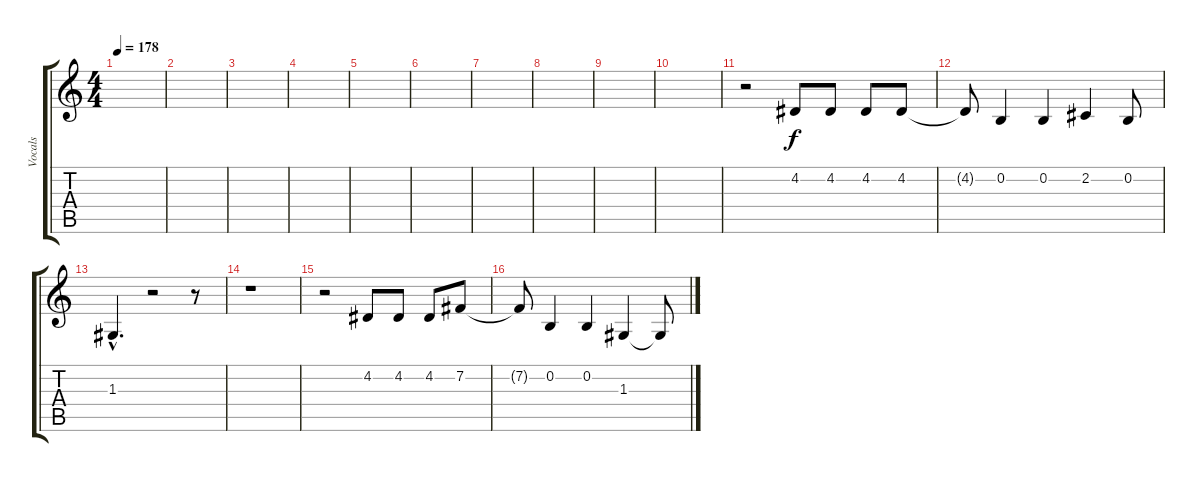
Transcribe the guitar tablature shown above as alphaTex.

\track ("Vocals" "Vocals") {instrument lead1square}
\staff {score tabs}
\tuning (E4 B3 G3 D3 A2 E2) {hide}
\ts (4 4)
\tempo 178
\clef g2
\ks c
|
|
|
|
|
|
|
|
|
|
r.2 4.2.8 4.2.8 4.2.8 4.2.8 |
4.2{t}.8 0.2.4 0.2.4 2.2.4 0.2.8 |
1.3{hac}.4{d} r.2 r.8 |
r.1 |
r.2 4.2.8 4.2.8 4.2.8 7.2.8 |
7.2{t}.8 0.2.4 0.2.4 1.3.4 1.3{t}.8
